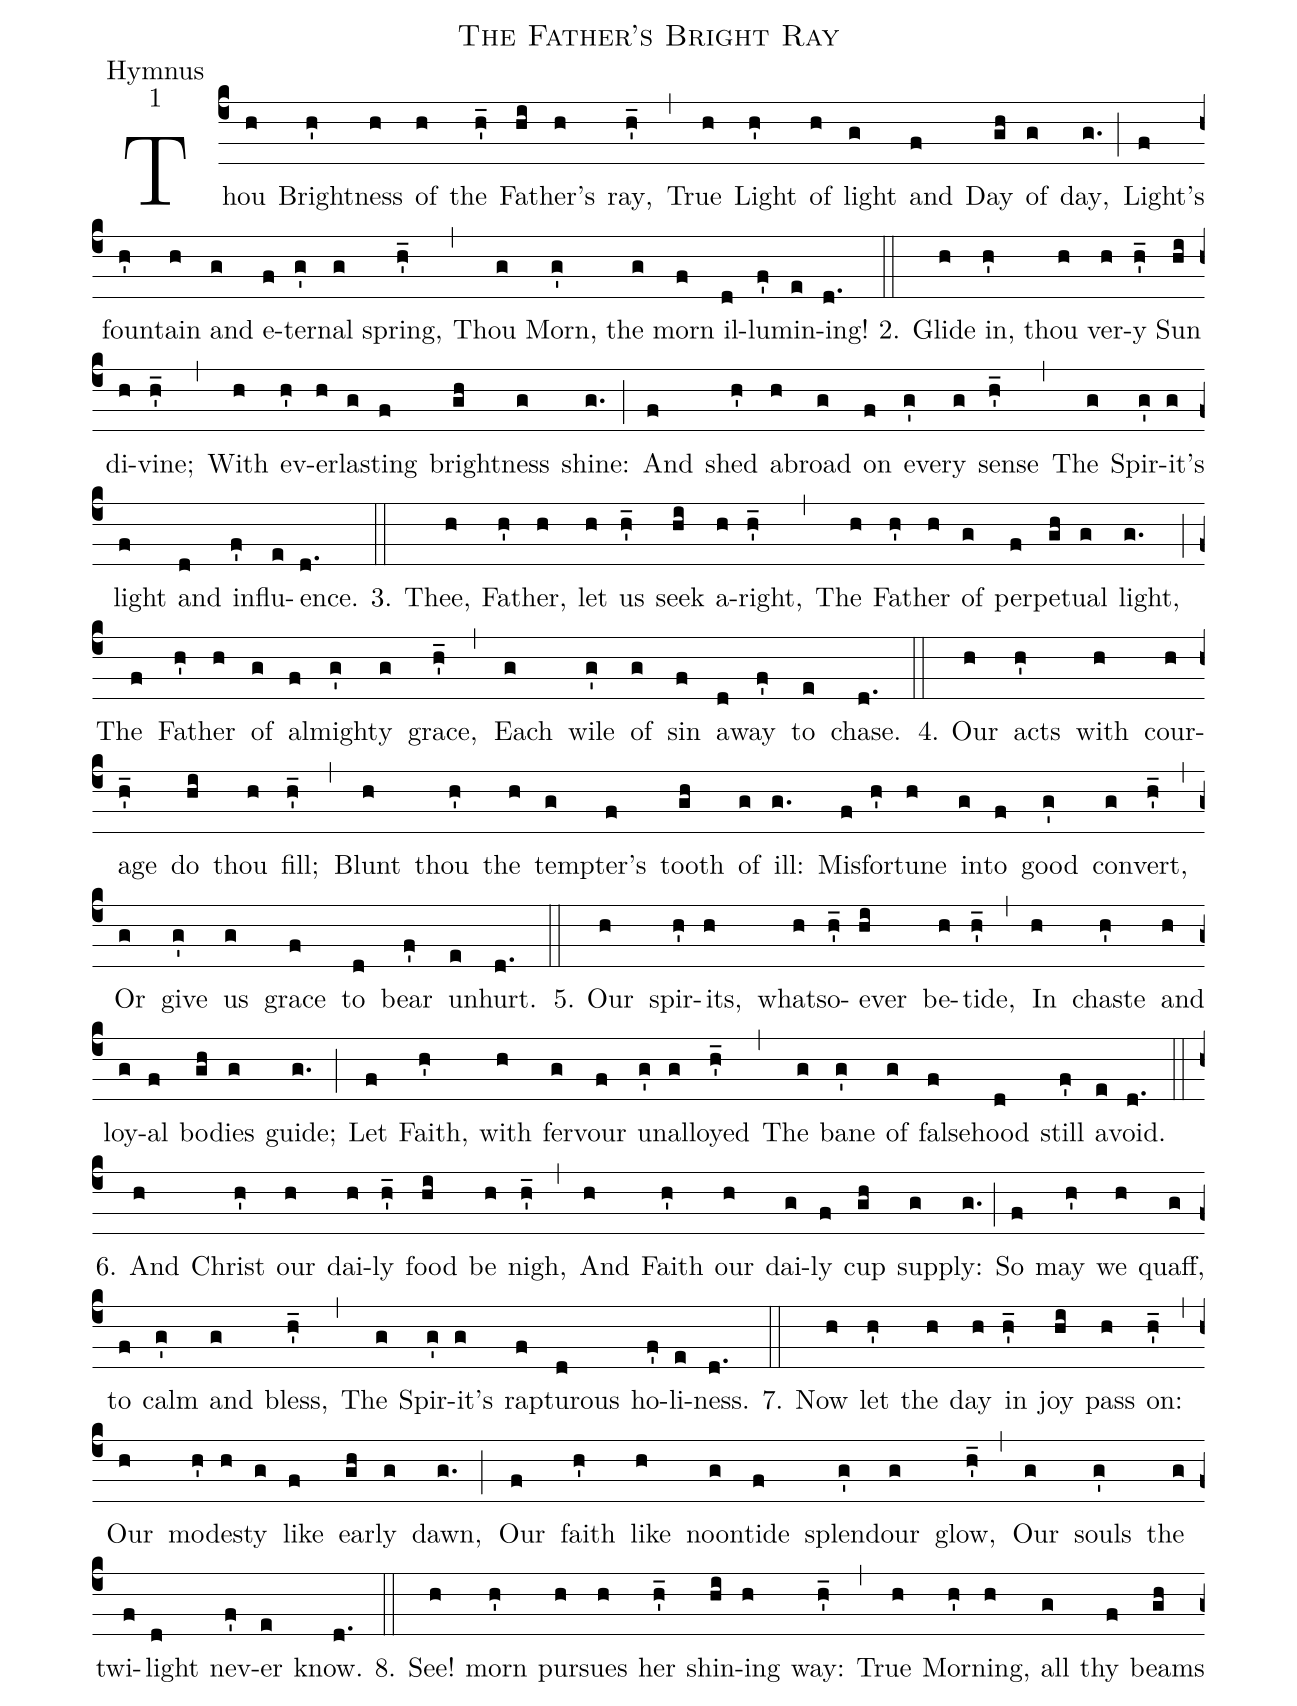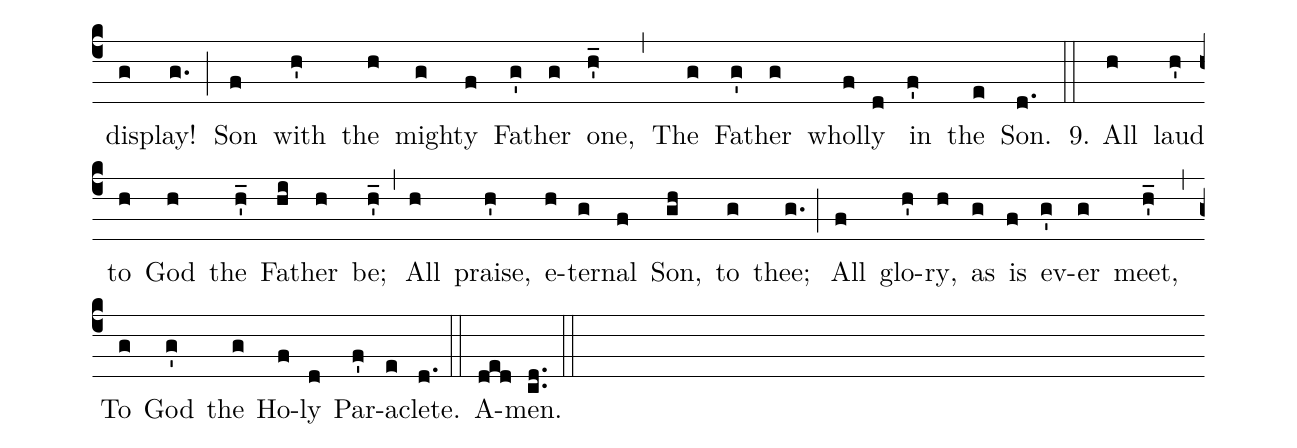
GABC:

name:The Father's Bright Ray;
office-part: Hymnus;
mode: 1;
%%
(c4)Thou(h) Bright(h')ness(h) of(h) the(h'_) Fa(hi)ther's(h) ray,(h'_) (,)

True(h) Light(h') of(h) light(g) and(f) Day(gh) of(g) day,(g.) (;)

Light's(f) foun(h')tain(h) and(g) e(f)ter(g')nal(g) spring,(h'_) (,)

Thou(g) Morn,(g') the(g) morn(f) il(d)lu(f')min(e)ing!(d.) (::)

2. Glide(h) in,(h') thou(h) ver(h)y(h'_) Sun(hi) di(h)vine;(h'_) (,)

With(h) ev(h')er(h)last(g)ing(f) bright(gh)ness(g) shine:(g.) (;)

And(f) shed(h') a(h)broad(g) on(f) eve(g')ry(g) sense(h'_) (,)

The(g) Spir(g')it's(g) light(f) and(d) in(f')flu(e)ence.(d.) (::)

3. Thee,(h) Fa(h')ther,(h) let(h) us(h'_) seek(hi) a(h)right,(h'_) (,)

The(h) Fa(h')ther(h) of(g) per(f)pet(gh)ual(g) light,(g.) (;)

The(f) Fa(h')ther(h) of(g) al(f)might(g')y(g) grace,(h'_) (,)

Each(g) wile(g') of(g) sin(f) a(d)way(f') to(e) chase.(d.) (::)

4. Our(h) acts(h') with(h) cour(h)age(h'_) do(hi) thou(h) fill;(h'_) (,)

Blunt(h) thou(h') the(h) tempt(g)er's(f) tooth(gh) of(g) ill:(g.)

Mis(f)for(h')tune(h) in(g)to(f) good(g') con(g)vert,(h'_) (,)

Or(g) give(g') us(g) grace(f) to(d) bear(f') un(e)hurt.(d.) (::)

5. Our(h) spir(h')its,(h) what(h)so(h'_)ever(hi) be(h)tide,(h'_) (,)

In(h) chaste(h') and(h) loy(g)al(f) bod(gh)ies(g) guide;(g.) (;)

Let(f) Faith,(h') with(h) fer(g)vour(f) un(g')all(g)oyed(h'_) (,)

The(g) bane(g') of(g) false(f)hood(d) still(f') a(e)void.(d.) (::)

6. And(h) Christ(h') our(h) dai(h)ly(h'_) food(hi) be(h) nigh,(h'_) (,)

And(h) Faith(h') our(h) dai(g)ly(f) cup(gh) sup(g)ply:(g.) (;)

So(f) may(h') we(h) quaff,(g) to(f) calm(g') and(g) bless,(h'_) (,)

The(g) Spir(g')it's(g) rapt(f)urous(d) ho(f')li(e)ness.(d.) (::)

7. Now(h) let(h') the(h) day(h) in(h'_) joy(hi) pass(h) on:(h'_) (,)

Our(h) mod(h')es(h)ty(g) like(f) ear(gh)ly(g) dawn,(g.) (;)

Our(f) faith(h') like(h) noon(g)tide(f) splen(g')dour(g) glow,(h'_) (,)

Our(g) souls(g') the(g) twi(f)light(d) nev(f')er(e) know.(d.) (::)

8. See!(h) morn(h') pur(h)sues(h) her(h'_) shin(hi)ing(h) way:(h'_) (,)

True(h) Morn(h')ing,(h) all(g) thy(f) beams(gh) dis(g)play!(g.) (;)

Son(f) with(h') the(h) might(g)y(f) Fath(g')er(g) one,(h'_) (,)

The(g) Fath(g')er(g) whol(f)ly(d) in(f') the(e) Son.(d.) (::)

9. All(h) laud(h') to(h) God(h) the(h'_) Fa(hi)ther(h) be;(h'_) (,)

All(h) praise,(h') e(h)ter(g)nal(f) Son,(gh) to(g) thee;(g.) (;)

All(f) glo(h')ry,(h) as(g) is(f) ev(g')er(g) meet,(h'_) (,)

To(g) God(g') the(g) Ho(f)ly(d) Par(f')a(e)clete.(d.) (::)

A(ded)men.(cd..) (::)
